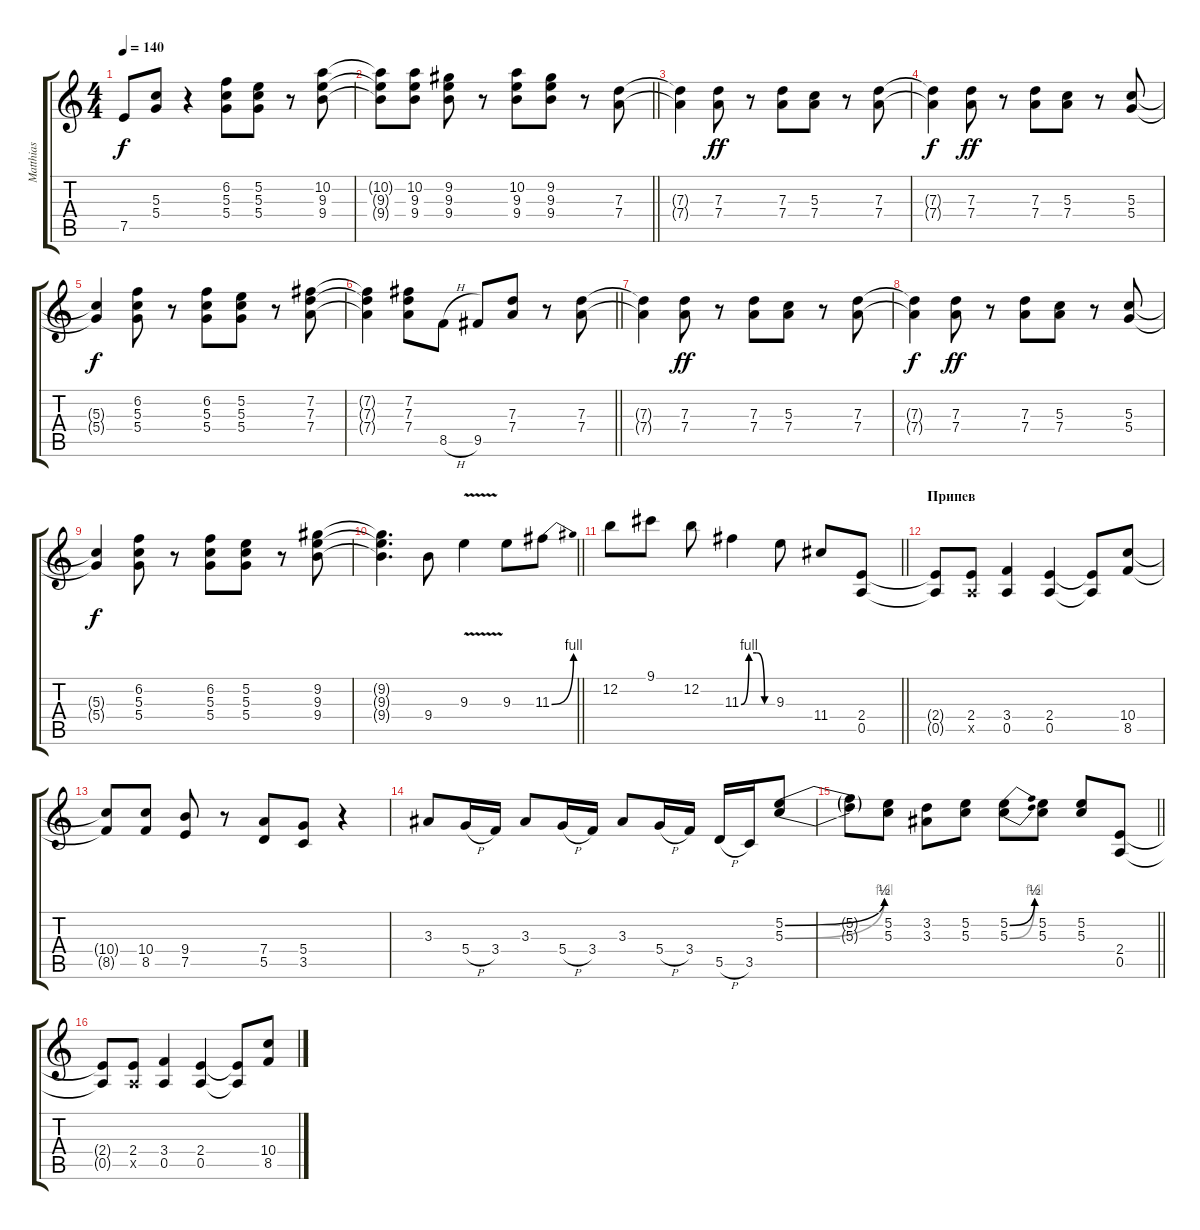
\track ("Matthias" "Matthias") {instrument overdrivenguitar}
\staff {score tabs}
\tuning (E4 B3 G3 D3 A2 E2) {hide}
\ts (4 4)
\tempo 140
\clef g2
\ks c
7.5.8{dy f} (5.3 5.4).8 r.4 (6.2 5.3 5.4).8 (5.2 5.3 5.4).8 r.8 (10.2 9.3 9.4).8 |
\barLineRight lightlight
(10.2{t} 9.3{t} 9.4{t}).8 (10.2 9.3 9.4).8 (9.2 9.3 9.4).8 r.8 (10.2 9.3 9.4).8 (9.2 9.3 9.4).8 r.8 (7.3 7.4).8 |
(7.3{t} 7.4{t}).4 (7.3 7.4).8{dy ff} r.8 (7.3 7.4).8 (5.3 7.4).8 r.8 (7.3 7.4).8 |
(7.3{t} 7.4{t}).4{dy f} (7.3 7.4).8{dy ff} r.8 (7.3 7.4).8 (5.3 7.4).8 r.8 (5.3 5.4).8 |
(5.3{t} 5.4{t}).4{dy f} (6.2 5.3 5.4).8 r.8 (6.2 5.3 5.4).8 (5.2 5.3 5.4).8 r.8 (7.2 7.3 7.4).8 |
\barLineRight lightlight
(7.2{t} 7.3{t} 7.4{t}).4 (7.2 7.3 7.4).8 8.5{h}.8 9.5.8 (7.3 7.4).8 r.8 (7.3 7.4).8 |
(7.3{t} 7.4{t}).4 (7.3 7.4).8{dy ff} r.8 (7.3 7.4).8 (5.3 7.4).8 r.8 (7.3 7.4).8 |
(7.3{t} 7.4{t}).4{dy f} (7.3 7.4).8{dy ff} r.8 (7.3 7.4).8 (5.3 7.4).8 r.8 (5.3 5.4).8 |
(5.3{t} 5.4{t}).4{dy f} (6.2 5.3 5.4).8 r.8 (6.2 5.3 5.4).8 (5.2 5.3 5.4).8 r.8 (9.2 9.3 9.4).8 |
\barLineRight lightlight
(9.2{t} 9.3{t} 9.4{t}).4{d} 9.4.8 9.3{v}.4 9.3.8 11.3{be (bend 0 0 60 4)}.8 |
\barLineRight lightlight
12.2.8 9.1.8 12.2.8 11.3{be (custom 0 0 15 4 30 4 45 0 60 0)}.4 9.3.8 11.4.8 (2.4 0.5).8 |
\section ("" "Припев")
(2.4{t} 0.5{t}).8 (2.4 0.5{x}).8 (3.4 0.5).4 (2.4 0.5).4 (2.4{t} 0.5{t}).8 (10.4 8.5).8 |
(10.4{t} 8.5{t}).8 (10.4 8.5).8 (9.4 7.5).8 r.8 (7.4 5.5).8 (5.4 3.5).8 r.4 |
3.3.8 5.4{h}.16 3.4.16 3.3.8 5.4{h}.16 3.4.16 3.3.8 5.4{h}.16 3.4.16 5.5{h}.16 3.5.16 (5.2{be (bend 0 0 60 2)} 5.3{be (bend 0 0 60 4)}).8 |
\barLineRight lightlight
(5.2{t} 5.3{t}).8 (5.2 5.3).8 (3.2 3.3).8 (5.2 5.3).8 (5.2{be (bend 0 0 60 2)} 5.3{be (bend 0 0 60 4)}).8 (5.2 5.3).8 (5.2 5.3).8 (2.4 0.5).8 |
(2.4{t} 0.5{t}).8 (2.4 0.5{x}).8 (3.4 0.5).4 (2.4 0.5).4 (2.4{t} 0.5{t}).8 (10.4 8.5).8
